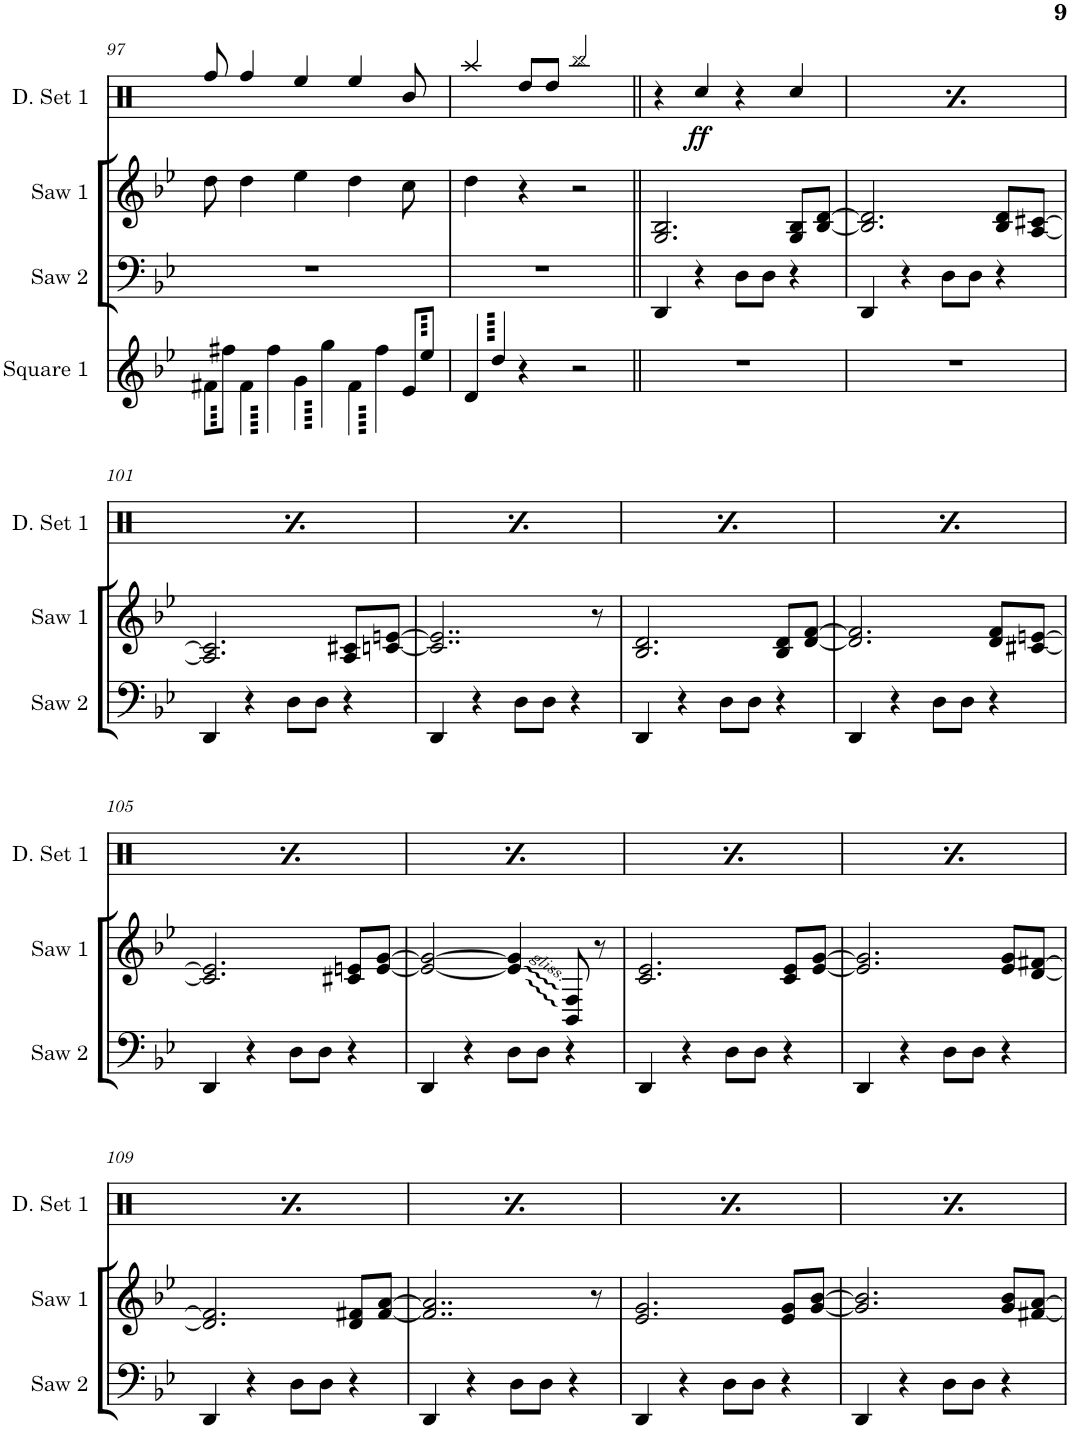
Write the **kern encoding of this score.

**kern	**kern	**kern	**kern	**kern	**dynam
*part5	*part4	*part3	*part2	*part1	*part1
*staff5	*staff4	*staff3	*staff2	*staff1	*staff1
*I"Square 1 Echo	*I"Square Synthesizer 1	*I"Saw Synthesizer 2	*I"Saw Synthesizer 1	*I"Drumset 1	*
*I'Square 1 Echo	*I'Square 1	*I'Saw 2	*I'Saw 1	*I'D. Set 1	*
!!LO:PB:g=z
*clefG2	*clefG2	*clefF4	*clefG2	*clefX	*
*k[b-e-]	*k[b-e-]	*k[b-e-]	*k[b-e-]	*k[]	*
*M4/4	*M4/4	*M4/4	*M4/4	*M4/4	*
*met(c)	*met(c)	*met(c)	*met(c)	*met(c)	*
=97	=97	=97	=97	=97	=97
*	*tremolo	*	*	*	*
32f#X\LLL	64f#X\LLLL	1r	8dd\	8Rff/	.
.	64ff#X\	.	.	.	.
32ff#X\	64f#X\	.	.	.	.
.	64ff#X\	.	.	.	.
32f#\	64f#X\	.	.	.	.
.	64ff#X\	.	.	.	.
32ff#\JJ	64f#X\	.	.	.	.
.	64ff#X\JJJJ	.	.	.	.
32f#\LL	128f#\LLLLL	.	4dd\	4Rff/	.
.	128ff#\	.	.	.	.
.	128f#\	.	.	.	.
.	128ff#\	.	.	.	.
32ff#\	128f#\	.	.	.	.
.	128ff#\	.	.	.	.
.	128f#\	.	.	.	.
.	128ff#\	.	.	.	.
32f#\	128f#\	.	.	.	.
.	128ff#\	.	.	.	.
.	128f#\	.	.	.	.
.	128ff#\	.	.	.	.
32ff#\JJJ	128f#\	.	.	.	.
.	128ff#\	.	.	.	.
.	128f#\	.	.	.	.
.	128ff#\	.	.	.	.
32f#\LLL	128f#\	.	.	.	.
.	128ff#\	.	.	.	.
.	128f#\	.	.	.	.
.	128ff#\	.	.	.	.
32ff#\	128f#\	.	.	.	.
.	128ff#\	.	.	.	.
.	128f#\	.	.	.	.
.	128ff#\	.	.	.	.
32f#\	128f#\	.	.	.	.
.	128ff#\	.	.	.	.
.	128f#\	.	.	.	.
.	128ff#\	.	.	.	.
32ff#\JJ	128f#\	.	.	.	.
.	128ff#\	.	.	.	.
.	128f#\	.	.	.	.
.	128ff#\JJJJJ	.	.	.	.
32g\LL	128g\LLLLL	.	4ee-\	4Ree/	.
.	128gg\	.	.	.	.
.	128g\	.	.	.	.
.	128gg\	.	.	.	.
32gg\	128g\	.	.	.	.
.	128gg\	.	.	.	.
.	128g\	.	.	.	.
.	128gg\	.	.	.	.
32g\	128g\	.	.	.	.
.	128gg\	.	.	.	.
.	128g\	.	.	.	.
.	128gg\	.	.	.	.
32gg\JJJ	128g\	.	.	.	.
.	128gg\	.	.	.	.
.	128g\	.	.	.	.
.	128gg\	.	.	.	.
32g\LLL	128g\	.	.	.	.
.	128gg\	.	.	.	.
.	128g\	.	.	.	.
.	128gg\	.	.	.	.
32gg\	128g\	.	.	.	.
.	128gg\	.	.	.	.
.	128g\	.	.	.	.
.	128gg\	.	.	.	.
32g\	128g\	.	.	.	.
.	128gg\	.	.	.	.
.	128g\	.	.	.	.
.	128gg\	.	.	.	.
32gg\JJ	128g\	.	.	.	.
.	128gg\	.	.	.	.
.	128g\	.	.	.	.
.	128gg\JJJJJ	.	.	.	.
32f#\LL	128f#\LLLLL	.	4dd\	4Ree/	.
.	128ff#\	.	.	.	.
.	128f#\	.	.	.	.
.	128ff#\	.	.	.	.
32ff#\	128f#\	.	.	.	.
.	128ff#\	.	.	.	.
.	128f#\	.	.	.	.
.	128ff#\	.	.	.	.
32f#\	128f#\	.	.	.	.
.	128ff#\	.	.	.	.
.	128f#\	.	.	.	.
.	128ff#\	.	.	.	.
32ff#\JJJ	128f#\	.	.	.	.
.	128ff#\	.	.	.	.
.	128f#\	.	.	.	.
.	128ff#\	.	.	.	.
32f#\LLL	128f#\	.	.	.	.
.	128ff#\	.	.	.	.
.	128f#\	.	.	.	.
.	128ff#\	.	.	.	.
32ff#\	128f#\	.	.	.	.
.	128ff#\	.	.	.	.
.	128f#\	.	.	.	.
.	128ff#\	.	.	.	.
32f#\	128f#\	.	.	.	.
.	128ff#\	.	.	.	.
.	128f#\	.	.	.	.
.	128ff#\	.	.	.	.
32ff#\JJ	128f#\	.	.	.	.
.	128ff#\	.	.	.	.
.	128f#\	.	.	.	.
.	128ff#\JJJJJ	.	.	.	.
32e-\LL	64e-/LLLL	.	8cc\	8R/	.
.	.	.	.	.	.
.	64ee-/	.	.	.	.
.	.	.	.	.	.
32ee-\	64e-/	.	.	.	.
.	.	.	.	.	.
.	64ee-/	.	.	.	.
.	.	.	.	.	.
32e-\	64e-/	.	.	.	.
.	.	.	.	.	.
.	64ee-/	.	.	.	.
.	.	.	.	.	.
32ee-\JJJ	64e-/	.	.	.	.
.	.	.	.	.	.
.	64ee-/JJJJ	.	.	.	.
.	.	.	.	.	.
=98	=98	=98	=98	=98	=98
32d/LLL	128d/LLLLL	1r	4dd\	4Raa/	.
.	128dd/	.	.	.	.
.	128d/	.	.	.	.
.	128dd/	.	.	.	.
32dd/	128d/	.	.	.	.
.	128dd/	.	.	.	.
.	128d/	.	.	.	.
.	128dd/	.	.	.	.
32d/	128d/	.	.	.	.
.	128dd/	.	.	.	.
.	128d/	.	.	.	.
.	128dd/	.	.	.	.
32dd/JJ	128d/	.	.	.	.
.	128dd/	.	.	.	.
.	128d/	.	.	.	.
.	128dd/	.	.	.	.
32d/LL	128d/	.	.	.	.
.	128dd/	.	.	.	.
.	128d/	.	.	.	.
.	128dd/	.	.	.	.
32dd/	128d/	.	.	.	.
.	128dd/	.	.	.	.
.	128d/	.	.	.	.
.	128dd/	.	.	.	.
32d/	128d/	.	.	.	.
.	128dd/	.	.	.	.
.	128d/	.	.	.	.
.	128dd/	.	.	.	.
32dd/JJJ	128d/	.	.	.	.
.	128dd/	.	.	.	.
.	128d/	.	.	.	.
.	128dd/JJJJJ	.	.	.	.
*	*Xtremolo	*	*	*	*
4r	4r	.	4r	8Rdd/L	.
.	.	.	.	.	.
.	.	.	.	.	.
.	.	.	.	.	.
.	.	.	.	.	.
.	.	.	.	.	.
.	.	.	.	.	.
.	.	.	.	.	.
.	.	.	.	.	.
.	.	.	.	.	.
.	.	.	.	.	.
.	.	.	.	.	.
.	.	.	.	.	.
.	.	.	.	.	.
.	.	.	.	.	.
.	.	.	.	.	.
.	.	.	.	8Rdd/J	.
2r	2r	.	2r	2Rbb/	.
=99||	=99||	=99||	=99||	=99||	=99||
1r	1r	4DD/	2.G/ 2.B-/	4r	.
!	!	!	!	!	!LO:DY:b
.	.	4r	.	4Rcc/	ff
.	.	8D\L	.	4r	.
.	.	8D\J	.	.	.
.	.	4r	8G/ 8B-/L	4Rcc/	.
.	.	.	[8B-/ [8d/J	.	.
=100	=100	=100	=100	=100	=100
1r	1r	4DD/	2.B-/] 2.d/]	4r	.
!	!	!	!	!	!LO:DY:b
.	.	4r	.	4Rcc/	ff
.	.	8D\L	.	4r	.
.	.	8D\J	.	.	.
.	.	4r	8B-/ 8d/L	4Rcc/	.
.	.	.	[8A/ [8c#X/J	.	.
!!LO:LB:g=z
=101	=101	=101	=101	=101	=101
1r	1r	4DD/	2.A/] 2.c#/]	4r	.
!	!	!	!	!	!LO:DY:b
.	.	4r	.	4Rcc/	ff
.	.	8D\L	.	4r	.
.	.	8D\J	.	.	.
.	.	4r	8A/ 8c#X/L	4Rcc/	.
.	.	.	[8cn/ [8en/J	.	.
=102	=102	=102	=102	=102	=102
1r	1r	4DD/	2..c/] 2..e/]	4r	.
!	!	!	!	!	!LO:DY:b
.	.	4r	.	4Rcc/	ff
.	.	8D\L	.	4r	.
.	.	8D\J	.	.	.
.	.	4r	.	4Rcc/	.
.	.	.	8r	.	.
=103	=103	=103	=103	=103	=103
1r	1r	4DD/	2.B-/ 2.d/	4r	.
!	!	!	!	!	!LO:DY:b
.	.	4r	.	4Rcc/	ff
.	.	8D\L	.	4r	.
.	.	8D\J	.	.	.
.	.	4r	8B-/ 8d/L	4Rcc/	.
.	.	.	[8d/ [8f/J	.	.
=104	=104	=104	=104	=104	=104
1r	1r	4DD/	2.d/] 2.f/]	4r	.
!	!	!	!	!	!LO:DY:b
.	.	4r	.	4Rcc/	ff
.	.	8D\L	.	4r	.
.	.	8D\J	.	.	.
.	.	4r	8d/ 8f/L	4Rcc/	.
.	.	.	[8c#X/ [8en/J	.	.
!!LO:LB:g=z
=105	=105	=105	=105	=105	=105
1r	1r	4DD/	2.c#/] 2.e/]	4r	.
!	!	!	!	!	!LO:DY:b
.	.	4r	.	4Rcc/	ff
.	.	8D\L	.	4r	.
.	.	8D\J	.	.	.
.	.	4r	8c#X/ 8en/L	4Rcc/	.
.	.	.	[8e/ [8g/J	.	.
=106	=106	=106	=106	=106	=106
1r	1r	4DD/	2e/_ 2g/_	4r	.
!	!	!	!	!	!LO:DY:b
.	.	4r	.	4Rcc/	ff
.	.	8D\L	4e/] 4g/]	4r	.
.	.	8D\J	.	.	.
.	.	4r	8BB-/ 8F/	4Rcc/	.
.	.	.	8r	.	.
=107	=107	=107	=107	=107	=107
1r	1r	4DD/	2.c/ 2.e-/	4r	.
!	!	!	!	!	!LO:DY:b
.	.	4r	.	4Rcc/	ff
.	.	8D\L	.	4r	.
.	.	8D\J	.	.	.
.	.	4r	8c/ 8e-/L	4Rcc/	.
.	.	.	[8e-/ [8g/J	.	.
=108	=108	=108	=108	=108	=108
1r	1r	4DD/	2.e-/] 2.g/]	4r	.
!	!	!	!	!	!LO:DY:b
.	.	4r	.	4Rcc/	ff
.	.	8D\L	.	4r	.
.	.	8D\J	.	.	.
.	.	4r	8e-/ 8g/L	4Rcc/	.
.	.	.	[8d/ [8f#X/J	.	.
!!LO:LB:g=z
=109	=109	=109	=109	=109	=109
1r	1r	4DD/	2.d/] 2.f#/]	4r	.
!	!	!	!	!	!LO:DY:b
.	.	4r	.	4Rcc/	ff
.	.	8D\L	.	4r	.
.	.	8D\J	.	.	.
.	.	4r	8d/ 8f#X/L	4Rcc/	.
.	.	.	[8f#/ [8a/J	.	.
=110	=110	=110	=110	=110	=110
1r	1r	4DD/	2..f#/] 2..a/]	4r	.
!	!	!	!	!	!LO:DY:b
.	.	4r	.	4Rcc/	ff
.	.	8D\L	.	4r	.
.	.	8D\J	.	.	.
.	.	4r	.	4Rcc/	.
.	.	.	8r	.	.
=111	=111	=111	=111	=111	=111
1r	1r	4DD/	2.e-/ 2.g/	4r	.
!	!	!	!	!	!LO:DY:b
.	.	4r	.	4Rcc/	ff
.	.	8D\L	.	4r	.
.	.	8D\J	.	.	.
.	.	4r	8e-/ 8g/L	4Rcc/	.
.	.	.	[8g/ [8b-/J	.	.
=112	=112	=112	=112	=112	=112
1r	1r	4DD/	2.g/] 2.b-/]	4r	.
!	!	!	!	!	!LO:DY:b
.	.	4r	.	4Rcc/	ff
.	.	8D\L	.	4r	.
.	.	8D\J	.	.	.
.	.	4r	8g/ 8b-/L	4Rcc/	.
.	.	.	[8f#X/ [8a/J	.	.
=	=	=	=	=	=
*-	*-	*-	*-	*-	*-
